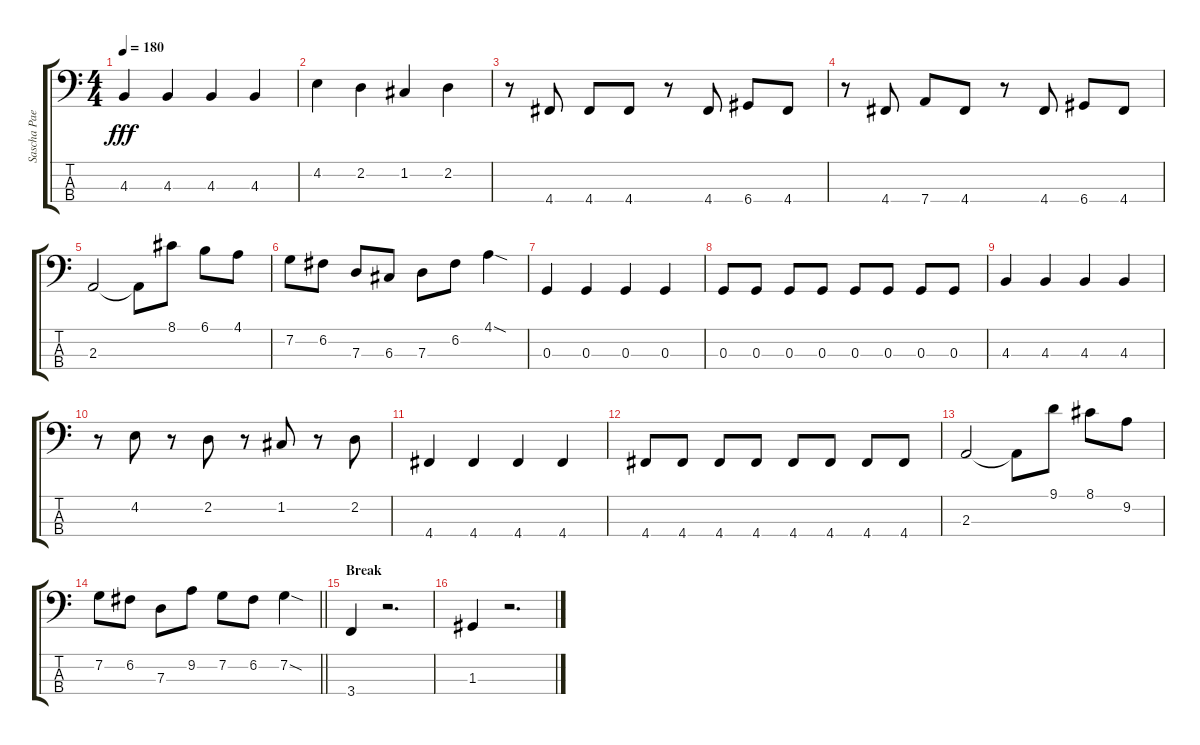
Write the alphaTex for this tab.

\track ("Sascha Paeth" "Sascha Pae") {instrument electricbassfinger}
\staff {score tabs}
\tuning (F2 C2 G1 D1) {hide}
\ts (4 4)
\tempo 180
\clef f4
\ks c
4.3.4{dy fff} 4.3.4 4.3.4 4.3.4 |
4.2.4 2.2.4 1.2.4 2.2.4 |
r.8 4.4.8 4.4.8 4.4.8 r.8 4.4.8 6.4.8 4.4.8 |
r.8 4.4.8 7.4.8 4.4.8 r.8 4.4.8 6.4.8 4.4.8 |
2.3.2 2.3{t}.8 8.1.8 6.1.8 4.1.8 |
7.2.8 6.2.8 7.3.8 6.3.8 7.3.8 6.2.8 4.1{sod}.4 |
0.3.4 0.3.4 0.3.4 0.3.4 |
0.3.8 0.3.8 0.3.8 0.3.8 0.3.8 0.3.8 0.3.8 0.3.8 |
4.3.4 4.3.4 4.3.4 4.3.4 |
r.8 4.2.8 r.8 2.2.8 r.8 1.2.8 r.8 2.2.8 |
4.4.4 4.4.4 4.4.4 4.4.4 |
4.4.8 4.4.8 4.4.8 4.4.8 4.4.8 4.4.8 4.4.8 4.4.8 |
2.3.2 2.3{t}.8 9.1.8 8.1.8 9.2.8 |
\barLineRight lightlight
7.2.8 6.2.8 7.3.8 9.2.8 7.2.8 6.2.8 7.2{sod}.4 |
\section ("" "Break")
3.4.4 r.2{d} |
1.3.4 r.2{d}
